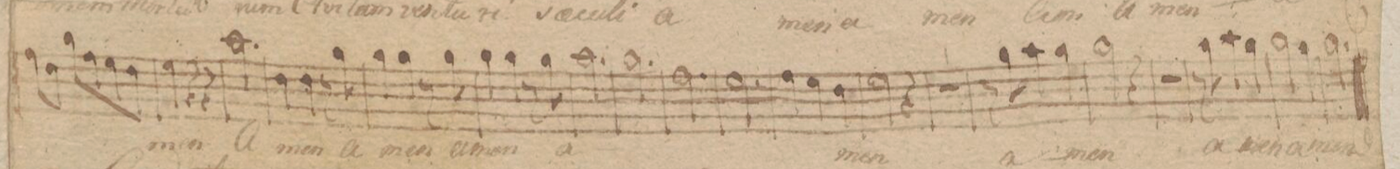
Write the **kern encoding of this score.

**kern	**text
*I"Alto	*
*clefC3	*
*k[f#c#]	*
*met(c|)	*
*M3/4	*
8g\L	.
8e\J	.
8a\L	.
8g\	.
8f#\	.
8e\J	.
=245	=245
4f#\	-men
4r	.
4r	.
=246	=246
2.b\	A-
=247	=247
4e\	.
4e\	-men
8r	.
8a\	a-
=248	=248
4a\	.
4a\	-men
8r	.
8a\	a-
=249	=249
4a\	.
4a\	men
8r	.
8a\	a-
=250	=250
2.b\	.
=251	=251
2.a\	.
=252	=252
2.g\	.
=253	=253
2.f#\	.
=254	=254
4g\	.
4f#\	.
4e\	.
=255	=255
2f#\	-men
4r	.
=256	=256
2.r	.
=257	=257
8r	.
8a\	a-
4b\	.
4a\	.
=258	=258
2a\	-men
4r	.
=259	=259
2.r	.
=260	=260
8r	.
8a\	a-
4b\	.
4a\	men
=261	=261
2a\	a-
4a\	.
=262	=262
2.a\	-men
==	==
*-	*-
